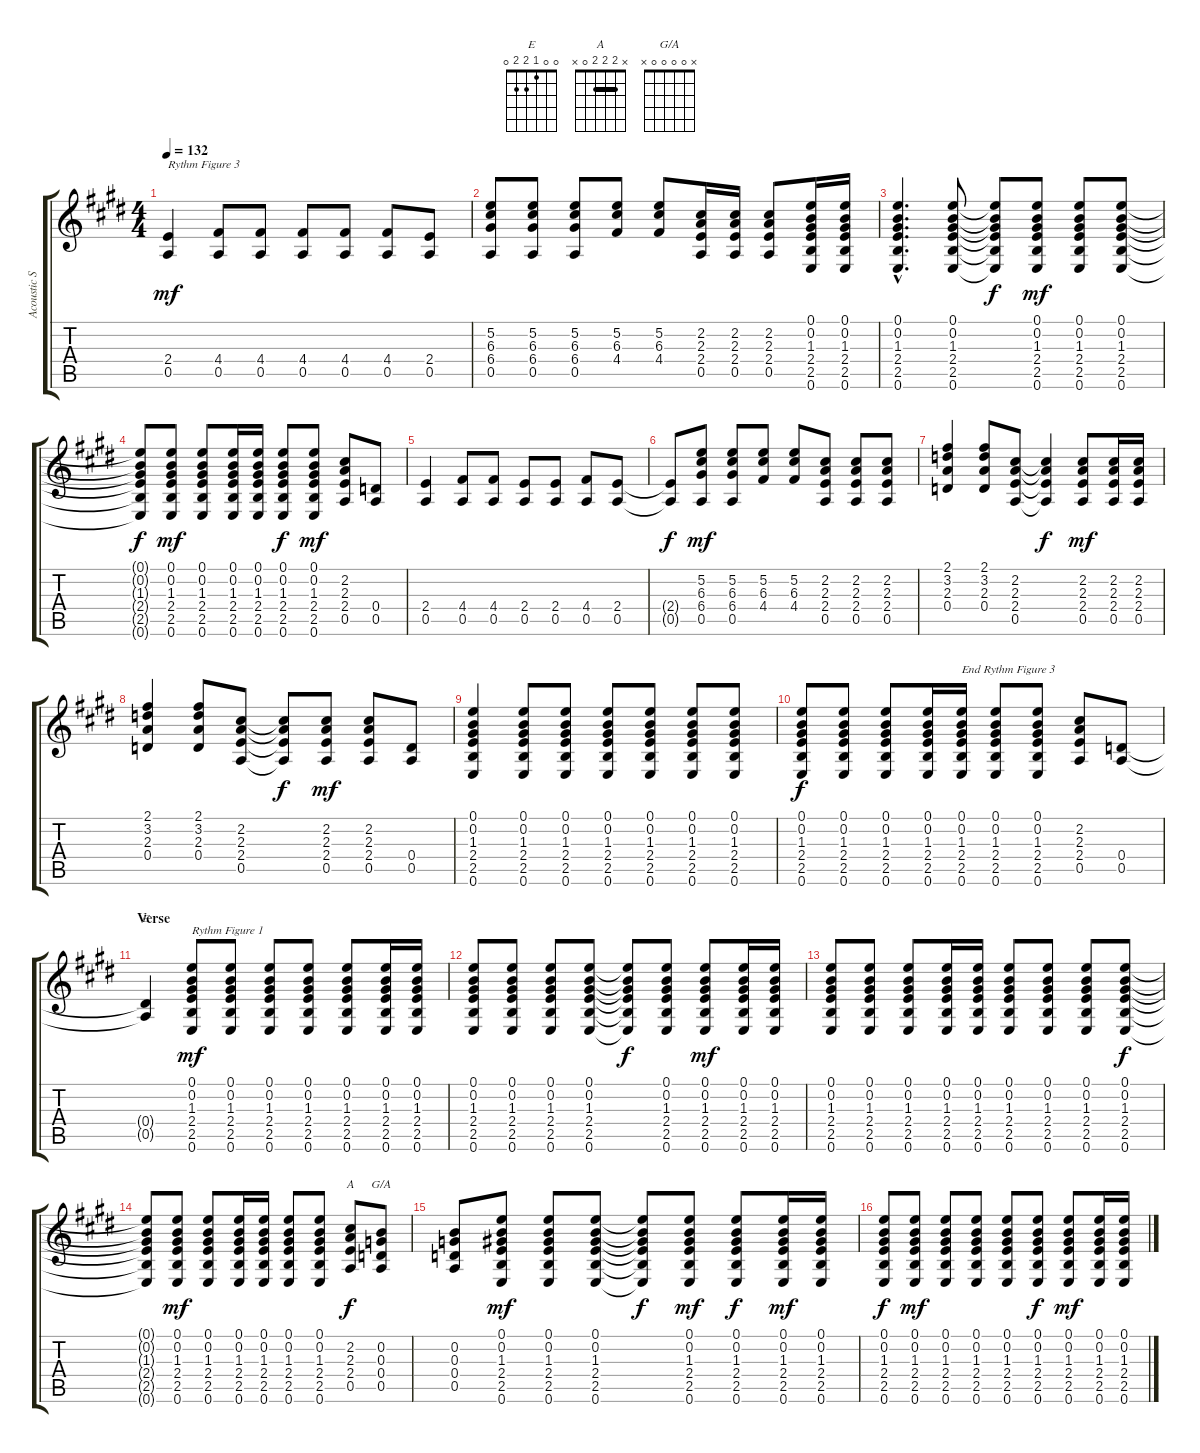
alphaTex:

\track ("Acoustic Strumming [Guitar I]" "Acoustic S") {instrument acousticguitarsteel}
\staff {score tabs}
\tuning (E4 B3 G3 D3 A2 E2) {hide}
\chord ("E" 0 0 1 2 2 0)
\chord ("A" x 2 2 2 0 x) {barre 2}
\chord ("G/A" x 0 0 0 0 x)
\ts (4 4)
\tempo 132
\clef g2
\ks e
(2.4 0.5).4{txt "Rythm Figure 3" dy mf} (4.4 0.5).8 (4.4 0.5).8 (4.4 0.5).8 (4.4 0.5).8 (4.4 0.5).8 (2.4 0.5).8 |
(5.2 6.3 6.4 0.5).8 (5.2 6.3 6.4 0.5).8 (5.2 6.3 6.4 0.5).8 (5.2 6.3 4.4).8 (5.2 6.3 4.4).8 (2.2 2.3 2.4 0.5).16 (2.2 2.3 2.4 0.5).16 (2.2 2.3 2.4 0.5).8 (0.1 0.2 1.3 2.4 2.5 0.6).16 (0.1 0.2 1.3 2.4 2.5 0.6).16 |
(0.1{hac} 0.2{hac} 1.3{hac} 2.4{hac} 2.5{hac} 0.6{hac}).4{d} (0.1 0.2 1.3 2.4 2.5 0.6).8 (0.1{t} 0.2{t} 1.3{t} 2.4{t} 2.5{t} 0.6{t}).8{dy f} (0.1 0.2 1.3 2.4 2.5 0.6).8{dy mf} (0.1 0.2 1.3 2.4 2.5 0.6).8 (0.1 0.2 1.3 2.4 2.5 0.6).8 |
(0.1{t} 0.2{t} 1.3{t} 2.4{t} 2.5{t} 0.6{t}).8{dy f} (0.1 0.2 1.3 2.4 2.5 0.6).8{dy mf} (0.1 0.2 1.3 2.4 2.5 0.6).8 (0.1 0.2 1.3 2.4 2.5 0.6).16 (0.1 0.2 1.3 2.4 2.5 0.6).16 (0.1 0.2 1.3 2.4 2.5 0.6).8{dy f} (0.1 0.2 1.3 2.4 2.5 0.6).8{dy mf} (2.2 2.3 2.4 0.5).8 (0.4 0.5).8 |
(2.4 0.5).4 (4.4 0.5).8 (4.4 0.5).8 (2.4 0.5).8 (2.4 0.5).8 (4.4 0.5).8 (2.4 0.5).8 |
(2.4{t} 0.5{t}).8{dy f} (5.2 6.3 6.4 0.5).8{dy mf} (5.2 6.3 6.4 0.5).8 (5.2 6.3 4.4).8 (5.2 6.3 4.4).8 (2.2 2.3 2.4 0.5).8 (2.2 2.3 2.4 0.5).8 (2.2 2.3 2.4 0.5).8 |
(2.1 3.2 2.3 0.4).4 (2.1 3.2 2.3 0.4).8 (2.2 2.3 2.4 0.5).8 (2.2{t} 2.3{t} 2.4{t} 0.5{t}).4{dy f} (2.2 2.3 2.4 0.5).8{dy mf} (2.2 2.3 2.4 0.5).16 (2.2 2.3 2.4 0.5).16 |
(2.1 3.2 2.3 0.4).4 (2.1 3.2 2.3 0.4).8 (2.2 2.3 2.4 0.5).8 (2.2{t} 2.3{t} 2.4{t} 0.5{t}).8{dy f} (2.2 2.3 2.4 0.5).8{dy mf} (2.2 2.3 2.4 0.5).8 (0.4 0.5).8 |
(0.1 0.2 1.3 2.4 2.5 0.6).4 (0.1 0.2 1.3 2.4 2.5 0.6).8 (0.1 0.2 1.3 2.4 2.5 0.6).8 (0.1 0.2 1.3 2.4 2.5 0.6).8 (0.1 0.2 1.3 2.4 2.5 0.6).8 (0.1 0.2 1.3 2.4 2.5 0.6).8 (0.1 0.2 1.3 2.4 2.5 0.6).8 |
(0.1 0.2 1.3 2.4 2.5 0.6).8{dy f} (0.1 0.2 1.3 2.4 2.5 0.6).8 (0.1 0.2 1.3 2.4 2.5 0.6).8 (0.1 0.2 1.3 2.4 2.5 0.6).16 (0.1 0.2 1.3 2.4 2.5 0.6).16{txt "End Rythm Figure 3"} (0.1 0.2 1.3 2.4 2.5 0.6).8 (0.1 0.2 1.3 2.4 2.5 0.6).8 (2.2 2.3 2.4 0.5).8 (0.4 0.5).8 |
\section ("" "Verse")
(0.4{t} 0.5{t}).4{ch "E"} (0.1 0.2 1.3 2.4 2.5 0.6).8{txt "Rythm Figure 1" dy mf} (0.1 0.2 1.3 2.4 2.5 0.6).8 (0.1 0.2 1.3 2.4 2.5 0.6).8 (0.1 0.2 1.3 2.4 2.5 0.6).8 (0.1 0.2 1.3 2.4 2.5 0.6).8 (0.1 0.2 1.3 2.4 2.5 0.6).16 (0.1 0.2 1.3 2.4 2.5 0.6).16 |
(0.1 0.2 1.3 2.4 2.5 0.6).8 (0.1 0.2 1.3 2.4 2.5 0.6).8 (0.1 0.2 1.3 2.4 2.5 0.6).8 (0.1 0.2 1.3 2.4 2.5 0.6).8 (0.1{t} 0.2{t} 1.3{t} 2.4{t} 2.5{t} 0.6{t}).8{dy f} (0.1 0.2 1.3 2.4 2.5 0.6).8 (0.1 0.2 1.3 2.4 2.5 0.6).8{dy mf} (0.1 0.2 1.3 2.4 2.5 0.6).16 (0.1 0.2 1.3 2.4 2.5 0.6).16 |
(0.1 0.2 1.3 2.4 2.5 0.6).8 (0.1 0.2 1.3 2.4 2.5 0.6).8 (0.1 0.2 1.3 2.4 2.5 0.6).8 (0.1 0.2 1.3 2.4 2.5 0.6).16 (0.1 0.2 1.3 2.4 2.5 0.6).16 (0.1 0.2 1.3 2.4 2.5 0.6).8 (0.1 0.2 1.3 2.4 2.5 0.6).8 (0.1 0.2 1.3 2.4 2.5 0.6).8 (0.1 0.2 1.3 2.4 2.5 0.6).8{dy f} |
(0.1{t} 0.2{t} 1.3{t} 2.4{t} 2.5{t} 0.6{t}).8 (0.1 0.2 1.3 2.4 2.5 0.6).8{dy mf} (0.1 0.2 1.3 2.4 2.5 0.6).8 (0.1 0.2 1.3 2.4 2.5 0.6).16 (0.1 0.2 1.3 2.4 2.5 0.6).16 (0.1 0.2 1.3 2.4 2.5 0.6).8 (0.1 0.2 1.3 2.4 2.5 0.6).8 (2.2 2.3 2.4 0.5).8{ch "A" dy f} (0.2 0.3 0.4 0.5).8{ch "G/A"} |
(0.2 0.3 0.4 0.5).8 (0.1 0.2 1.3 2.4 2.5 0.6).8{dy mf} (0.1 0.2 1.3 2.4 2.5 0.6).8 (0.1 0.2 1.3 2.4 2.5 0.6).8 (0.1{t} 0.2{t} 1.3{t} 2.4{t} 2.5{t} 0.6{t}).8{dy f} (0.1 0.2 1.3 2.4 2.5 0.6).8{dy mf} (0.1 0.2 1.3 2.4 2.5 0.6).8{dy f} (0.1 0.2 1.3 2.4 2.5 0.6).16{dy mf} (0.1 0.2 1.3 2.4 2.5 0.6).16 |
(0.1 0.2 1.3 2.4 2.5 0.6).8{dy f} (0.1 0.2 1.3 2.4 2.5 0.6).8{dy mf} (0.1 0.2 1.3 2.4 2.5 0.6).8 (0.1 0.2 1.3 2.4 2.5 0.6).8 (0.1 0.2 1.3 2.4 2.5 0.6).8 (0.1 0.2 1.3 2.4 2.5 0.6).8{dy f} (0.1 0.2 1.3 2.4 2.5 0.6).8{dy mf} (0.1 0.2 1.3 2.4 2.5 0.6).16 (0.1 0.2 1.3 2.4 2.5 0.6).16
